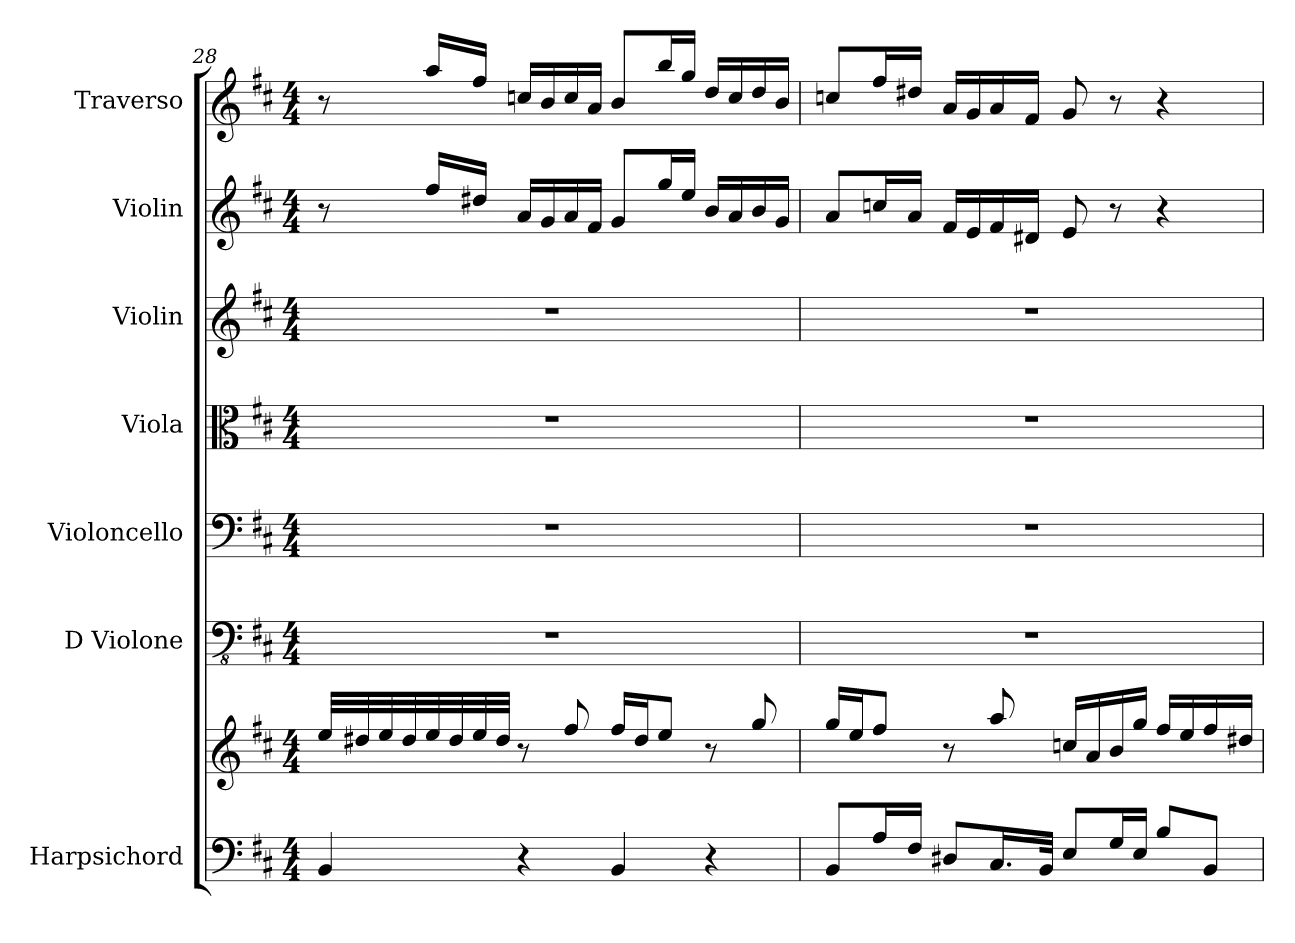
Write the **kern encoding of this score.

**kern	**kern	**kern	**kern	**kern	**kern	**kern	**kern
*part7	*part7	*part6	*part5	*part4	*part3	*part2	*part1
*staff8	*staff7	*staff6	*staff5	*staff4	*staff3	*staff2	*staff1
*I"Harpsichord	*	*I"D Violone	*I"Violoncello	*I"Viola	*I"Violin	*I"Violin	*I"Traverso
*I'Hch.	*	*I'D Vne.	*I'Vc.	*I'Vla.	*I'Vln.	*I'Vln.	*I'Trv.
!!LO:PB:g=z
*clefF4	*clefG2	*clefFv4	*clefF4	*clefC3	*clefG2	*clefG2	*clefG2
*	*	*ITrd7c12	*	*	*	*	*
*k[f#c#]	*k[f#c#]	*k[f#c#]	*k[f#c#]	*k[f#c#]	*k[f#c#]	*k[f#c#]	*k[f#c#]
*M4/4	*M4/4	*M4/4	*M4/4	*M4/4	*M4/4	*M4/4	*M4/4
=28	=28	=28	=28	=28	=28	=28	=28
4BB/	32ee/LLL	1r	1r	1r	1r	8r	8r
.	32dd#X/	.	.	.	.	.	.
.	32ee/	.	.	.	.	.	.
.	32dd#/	.	.	.	.	.	.
.	32ee/	.	.	.	.	16ff#/LL	16aa/LL
.	32dd#/	.	.	.	.	.	.
.	32ee/	.	.	.	.	16dd#X/JJ	16ff#/JJ
.	32dd#/JJJ	.	.	.	.	.	.
4r	8r	.	.	.	.	16a/LL	16ccn/LL
.	.	.	.	.	.	16g/	16b/
.	8ff#/	.	.	.	.	16a/	16cc/
.	.	.	.	.	.	16f#/JJ	16a/JJ
4BB/	16ff#/LL	.	.	.	.	8g/L	8b/L
.	16dd#/J	.	.	.	.	.	.
.	8ee/J	.	.	.	.	16gg/L	16bb/L
.	.	.	.	.	.	16ee/JJ	16gg/JJ
4r	8r	.	.	.	.	16b/LL	16dd/LL
.	.	.	.	.	.	16a/	16cc/
.	8gg/	.	.	.	.	16b/	16dd/
.	.	.	.	.	.	16g/JJ	16b/JJ
=29	=29	=29	=29	=29	=29	=29	=29
8BB/L	16gg/LL	1r	1r	1r	1r	8a/L	8ccn/L
.	16ee/J	.	.	.	.	.	.
16A/L	8ff#/J	.	.	.	.	16ccn/L	16ff#/L
16F#/JJ	.	.	.	.	.	16a/JJ	16dd#X/JJ
8D#X/L	8r	.	.	.	.	16f#/LL	16a/LL
.	.	.	.	.	.	16e/	16g/
16.C#/L	8aa/	.	.	.	.	16f#/	16a/
.	.	.	.	.	.	16d#X/JJ	16f#/JJ
32BB/JJk	.	.	.	.	.	.	.
8E/L	16ccn/LL	.	.	.	.	8e/	8g/
.	16a/	.	.	.	.	.	.
16G/L	16b/	.	.	.	.	8r	8r
16E/JJ	16gg/JJ	.	.	.	.	.	.
8B/L	16ff#/LL	.	.	.	.	4r	4r
.	16ee/	.	.	.	.	.	.
8BB/J	16ff#/	.	.	.	.	.	.
.	16dd#X/JJ	.	.	.	.	.	.
=	=	=	=	=	=	=	=
*-	*-	*-	*-	*-	*-	*-	*-
